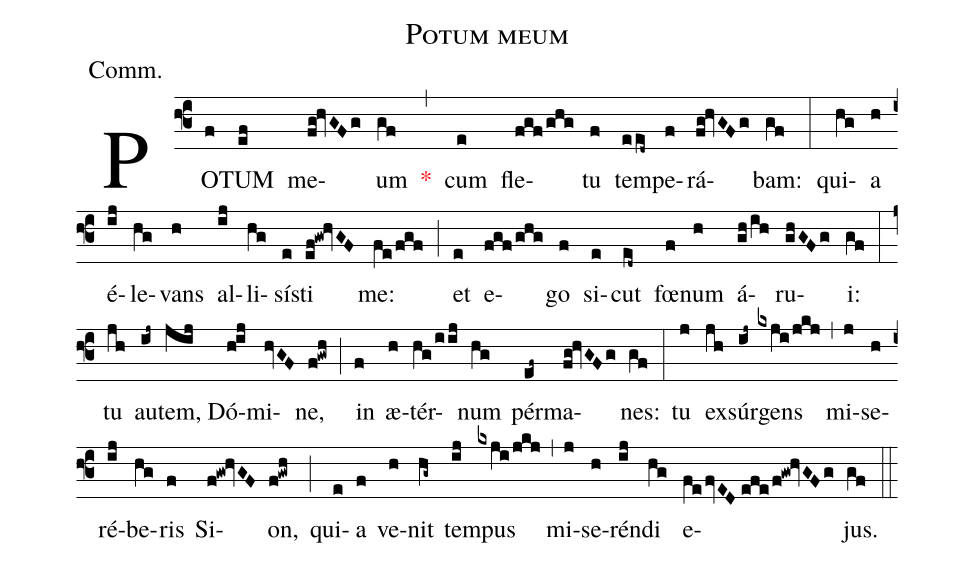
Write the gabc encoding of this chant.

name:Potum meum;
annotation:Comm.;
mode:II.;
office-part:Communion;
%%
(f3) PO(f)TUM(ef) me(fg!hvGFg)um(gf) <v>\red{*}</v>(,) cum(e) fle(fgf/ghg)tu(f) tem(eed~)pe(f)rá(fg!hvGFg)bam:(gf) (:) qui(hg)a(h) é(ij)le(hg)vans(h) al(ij)li(hg)sí(e)sti(ef!gw!hvGF) me:(fe/fgf) (;) et(e) e(fgf/ghg)go(f) si(e)cut(ed~) fœ(f)num(h) á(gh/ih)ru(ghGFg)i:(gf) (:) tu(jh) au(ij~)tem(jij), Dó(h!ij)mi(hvGF)ne,(f!gwh) (;) in(f) æ(h)tér(hg/iij)num(hg) pér(ef~)ma(fg!hvGFg)nes:(gf) (:) tu(j) ex(jh)súr(ij~)gens(kxji/jkj) (,) mi(j)se(h)ré(ij)be(hg)ris(f) Si(f!gw!hvGF)on,(f!gwh) (;) qui(e)a(f) ve(h)nit(hg~) tem(ij)pus(kxji/jkj) (,) mi(j)se(h)rén(ij)di(hg) e(fe/fvED//efe/f!gw!hvGFg)jus.(gf) (::)
